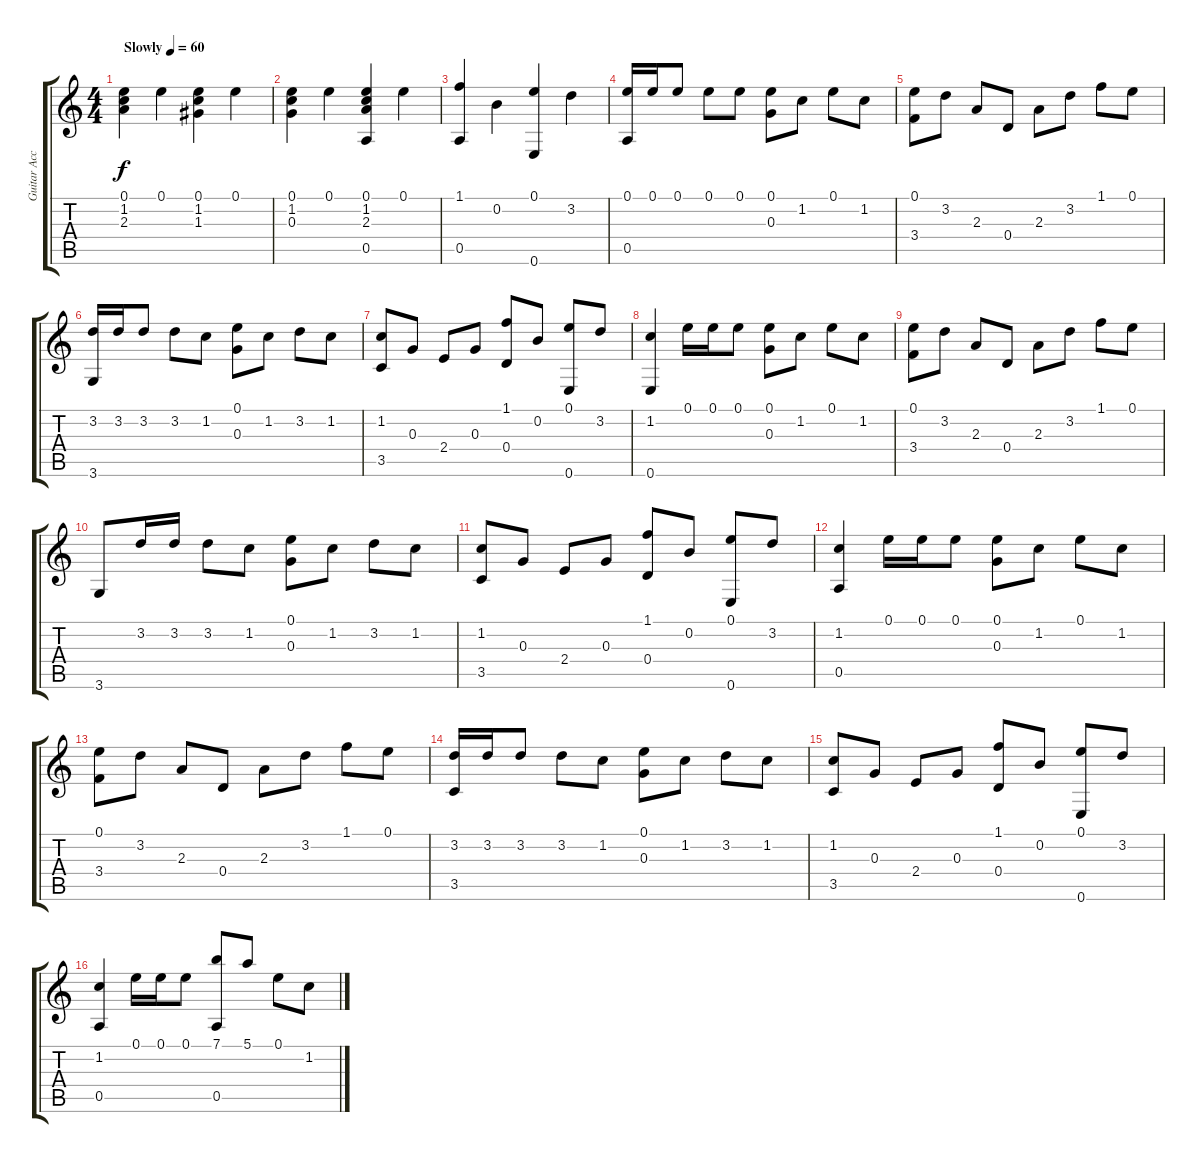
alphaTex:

\track ("Guitar Accompany" "Guitar Acc") {instrument acousticguitarsteel}
\staff {score tabs}
\tuning (E4 B3 G3 D3 A2 E2) {hide}
\ts (4 4)
\tempo (60 "Slowly")
\clef g2
\ks c
(0.1 1.2 2.3).4{dy f instrument acousticguitarsteel} 0.1.4 (0.1 1.2 1.3).4 0.1.4 |
(0.1 1.2 0.3).4 0.1.4 (0.1 1.2 2.3 0.5).4 0.1.4 |
(1.1 0.5).4 0.2.4 (0.1 0.6).4 3.2.4 |
(0.1 0.5).16 0.1.16 0.1.8 0.1.8 0.1.8 (0.1 0.3).8 1.2.8 0.1.8 1.2.8 |
(0.1 3.4).8 3.2.8 2.3.8 0.4.8 2.3.8 3.2.8 1.1.8 0.1.8 |
(3.2 3.6).16 3.2.16 3.2.8 3.2.8 1.2.8 (0.1 0.3).8 1.2.8 3.2.8 1.2.8 |
(1.2 3.5).8 0.3.8 2.4.8 0.3.8 (1.1 0.4).8 0.2.8 (0.1 0.6).8 3.2.8 |
(1.2 0.6).4 0.1.16 0.1.16 0.1.8 (0.1 0.3).8 1.2.8 0.1.8 1.2.8 |
(0.1 3.4).8 3.2.8 2.3.8 0.4.8 2.3.8 3.2.8 1.1.8 0.1.8 |
3.6.8 3.2.16 3.2.16 3.2.8 1.2.8 (0.1 0.3).8 1.2.8 3.2.8 1.2.8 |
(1.2 3.5).8 0.3.8 2.4.8 0.3.8 (1.1 0.4).8 0.2.8 (0.1 0.6).8 3.2.8 |
(1.2 0.5).4 0.1.16 0.1.16 0.1.8 (0.1 0.3).8 1.2.8 0.1.8 1.2.8 |
(0.1 3.4).8 3.2.8 2.3.8 0.4.8 2.3.8 3.2.8 1.1.8 0.1.8 |
(3.2 3.5).16 3.2.16 3.2.8 3.2.8 1.2.8 (0.1 0.3).8 1.2.8 3.2.8 1.2.8 |
(1.2 3.5).8 0.3.8 2.4.8 0.3.8 (1.1 0.4).8 0.2.8 (0.1 0.6).8 3.2.8 |
(1.2 0.5).4 0.1.16 0.1.16 0.1.8 (7.1 0.5).8 5.1.8 0.1.8 1.2.8
